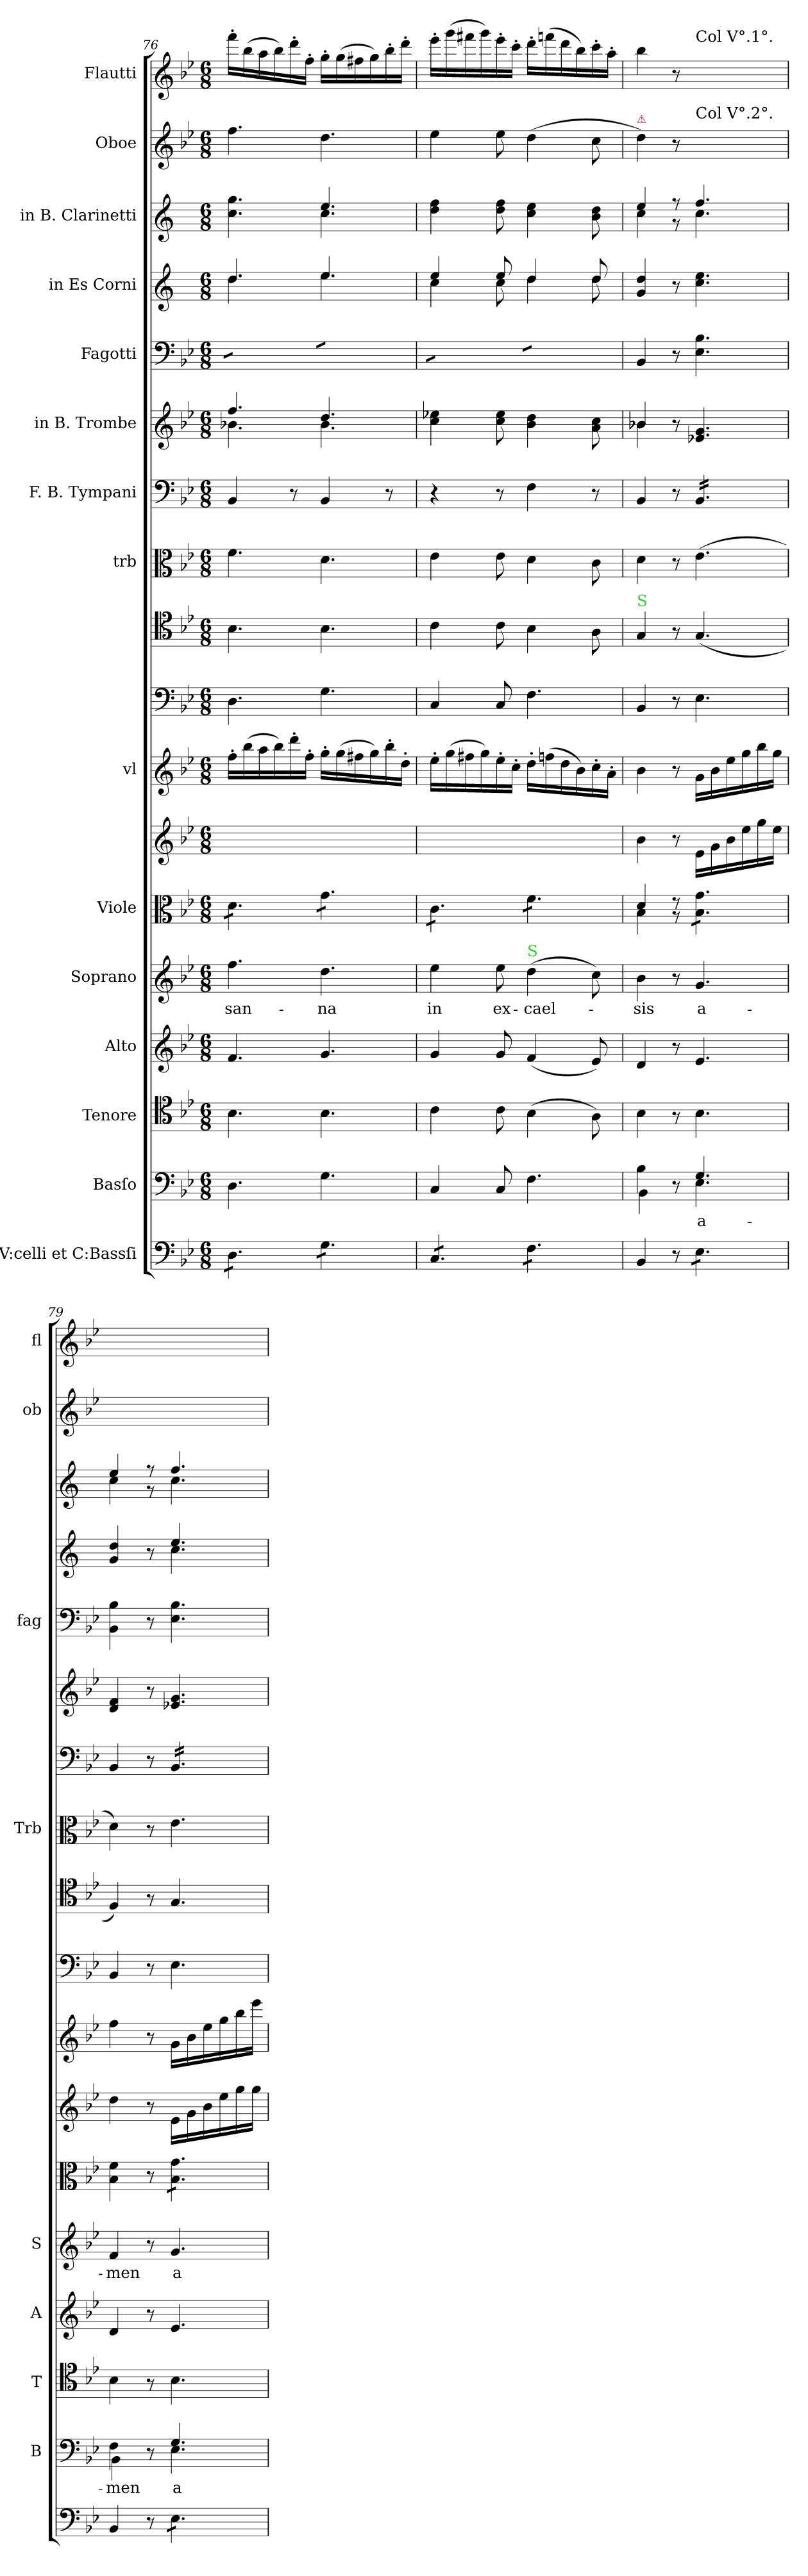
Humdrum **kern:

**kern	**kern	**text	**kern	**kern	**kern	**text	**kern	**kern	**kern	**kern	**kern	**kern	**kern	**kern	**kern	**kern	**kern	**kern	**kern
*part18	*part17	*part17	*part16	*part15	*part14	*part14	*part13	*part12	*part11	*part10	*part9	*part8	*part7	*part6	*part5	*part4	*part3	*part2	*part1
*staff18	*staff17	*staff17	*staff16	*staff15	*staff14	*staff14	*staff13	*staff12	*staff11	*staff10	*staff9	*staff8	*staff7	*staff6	*staff5	*staff4	*staff3	*staff2	*staff1
*I"V:celli et C:Bassſi	*I"Basſo	*	*I"Tenore	*I"Alto	*I"Soprano	*	*I"Viole	*	*I"vl	*	*	*I"trb	*I"F. B. Tympani	*I"in B. Trombe	*I"Fagotti	*I"in Es Corni	*I"in B. Clarinetti	*I"Oboe	*I"Flautti
*	*I'B	*	*I'T	*I'A	*I'S	*	*	*	*	*	*	*I'Trb	*	*	*I'fag	*	*	*I'ob	*I'fl
*clefF4	*clefF4	*	*clefC4	*clefG2	*clefG2	*	*clefC3	*clefG2	*clefG2	*clefF4	*clefC4	*clefC3	*clefF4	*clefG2	*clefF4	*clefG2	*clefG2	*clefG2	*clefG2
*	*	*	*	*	*	*	*	*	*	*	*	*	*	*	*	*ITrd1c2	*ITrd1c2	*	*
*k[b-e-]	*k[b-e-]	*	*k[b-e-]	*k[b-e-]	*k[b-e-]	*	*k[b-e-]	*k[b-e-]	*k[b-e-]	*k[b-e-]	*k[b-e-]	*k[b-e-]	*k[b-e-]	*k[b-e-]	*k[b-e-]	*k[b-e-]	*k[b-e-]	*k[b-e-]	*k[b-e-]
*M6/8	*M6/8	*	*M6/8	*M6/8	*M6/8	*	*M6/8	*M6/8	*M6/8	*M6/8	*M6/8	*M6/8	*M6/8	*M6/8	*M6/8	*M6/8	*M6/8	*M6/8	*M6/8
=76	=76	=76	=76	=76	=76	=76	=76	=76	=76	=76	=76	=76	=76	=76	=76	=76	=76	=76	=76
*	*	*	*	*	*	*	*	*	*	*	*	*	*	*^	*	*^	*^	*	*
*tremolo	*	*	*	*	*	*	*	*	*	*	*	*	*	*	*	*	*	*	*	*	*	*
*	*	*	*	*	*	*	*tremolo	*	*	*	*	*	*	*	*	*	*	*	*	*	*	*
*	*	*	*	*	*	*	*	*	*	*	*	*	*	*	*	*tremolo	*	*	*	*	*	*
8D\L	4.D\	.	4.B-\	4.f/	4.ff\	-san-	8d\L	16ff'\LLyy	16ff'\LL	4.D\	4.B-\	4.f\	4BB-/	4.ff/	4.b-X\	8D\yyL	4.cc/	4.cc\	4.b-\ 4.ff\	4.ryy	4.ff\	16fff'\LL
.	.	.	.	.	.	.	.	(16bb-\yy	(16bb-\	.	.	.	.	.	.	.	.	.	.	.	.	(16bb-\
8D\	.	.	.	.	.	.	8d\	16aa\yy	16aa\	.	.	.	.	.	.	8D\yy	.	.	.	.	.	16aa\
.	.	.	.	.	.	.	.	16bb-\yy)	16bb-\)	.	.	.	.	.	.	.	.	.	.	.	.	16bb-\)
8D\J	.	.	.	.	.	.	8d\J	16ddd'\yy	16ddd'\	.	.	.	8r	.	.	8D\yyJ	.	.	.	.	.	16ddd'\
.	.	.	.	.	.	.	.	16ff'\JJyy	16ff'\JJ	.	.	.	.	.	.	.	.	.	.	.	.	16ff'\JJ
8G\L	4.G\	.	4.B-\	4.g/	4.dd\	-na	8g\L	16gg'\LLyy	16gg'\LL	4.G\	4.B-\	4.d\	4BB-/	4.dd/	4.b-\	8G\yyL	4.dd/	4.dd\	4.dd/	4.b-\	4.dd\	16gg'\LL
.	.	.	.	.	.	.	.	(16gg\yy	(16gg\	.	.	.	.	.	.	.	.	.	.	.	.	(16gg\
8G\	.	.	.	.	.	.	8g\	16ff#X\yy	16ff#X\	.	.	.	.	.	.	8G\yy	.	.	.	.	.	16ff#X\
.	.	.	.	.	.	.	.	16gg\yy)	16gg\)	.	.	.	.	.	.	.	.	.	.	.	.	16gg\)
8G\J	.	.	.	.	.	.	8g\J	16bb-'\yy	16bb-'\	.	.	.	8r	.	.	8G\yyJ	.	.	.	.	.	16bb-'\
.	.	.	.	.	.	.	.	16dd'\JJyy	16dd'\JJ	.	.	.	.	.	.	.	.	.	.	.	.	16ddd'\JJ
*	*	*	*	*	*	*	*	*	*	*	*	*	*	*v	*v	*	*	*	*v	*v	*	*
=77	=77	=77	=77	=77	=77	=77	=77	=77	=77	=77	=77	=77	=77	=77	=77	=77	=77	=77	=77	=77
8C/L	4C/	.	4c\	4g/	4ee-\	in	8c\L	16ee-'\LLyy	16ee-'\LL	4C/	4c\	4e-\	4r	4cc\ 4ee-X\	8C/yyL	4dd/	4b-\	4cc\ 4ee-\	4ee-\	16eee-'\LL
.	.	.	.	.	.	.	.	(16gg\yy	(16gg\	.	.	.	.	.	.	.	.	.	.	(16ggg\
8C/	.	.	.	.	.	.	8c\	16ff#X\yy	16ff#X\	.	.	.	.	.	8C/yy	.	.	.	.	16fff#X\
.	.	.	.	.	.	.	.	16gg\yy)	16gg\)	.	.	.	.	.	.	.	.	.	.	16ggg\)
8C/J	8C/	.	8c\	8g/	8ee-\	ex-	8c\J	16ee-'\yy	16ee-'\	8C/	8c\	8e-\	8r	8cc\ 8ee-\	8C/yyJ	8dd/	8b-\	8cc\ 8ee-\	8ee-\	16eee-'\
.	.	.	.	.	.	.	.	16cc'\JJyy	16cc'\JJ	.	.	.	.	.	.	.	.	.	.	16ccc'\JJ
!	!	!	!	!	!LO:TX:a:color=limegreen:t=S	!	!	!	!	!	!	!	!	!	!	!	!	!	!	!
8F\L	4.F\	.	(4B-\	(4f/	(4dd\	-cael-	8f\L	16dd'\LLyy	16dd'\LL	4.F\	4B-\	4d\	4F\	4b-\ 4dd\	8F\yyL	4cc/	4cc\	4b-\ 4dd\	(4dd\	16ddd'\LL
.	.	.	.	.	.	.	.	(16ffn\yy	(16ffn\	.	.	.	.	.	.	.	.	.	.	(16fffn\
8F\	.	.	.	.	.	.	8f\	16dd\yy	16dd\	.	.	.	.	.	8F\yy	.	.	.	.	16ddd\
.	.	.	.	.	.	.	.	16b-\yy)	16b-\)	.	.	.	.	.	.	.	.	.	.	16bb-\)
8F\J	.	.	8A\)	8e-/)	8cc\)	.	8f\J	16cc'\yy	16cc'\	.	8A\	8c\	8r	8a\ 8cc\	8F\yyJ	8cc/	8cc\	8a\ 8cc\	8cc\	16ccc'\
*	*	*	*	*	*	*	*	*	*	*	*	*	*	*	*Xtremolo	*	*	*	*	*
*	*	*	*	*	*	*	*Xtremolo	*	*	*	*	*	*	*	*	*	*	*	*	*
*Xtremolo	*	*	*	*	*	*	*	*	*	*	*	*	*	*	*	*	*	*	*	*
.	.	.	.	.	.	.	.	16a'\JJyy	16a'\JJ	.	.	.	.	.	.	.	.	.	.	16aa'\JJ
*	*	*	*	*	*	*	*	*	*	*	*	*	*	*	*	*v	*v	*	*	*
=78	=78	=78	=78	=78	=78	=78	=78	=78	=78	=78	=78	=78	=78	=78	=78	=78	=78	=78	=78
*	*^	*	*	*	*	*	*^	*	*	*	*	*	*	*^	*	*	*^	*	*
!	!	!	!	!	!	!	!	!	!	!	!	!	!	!	!	!	!	!	!	!	!	!LO:TX:a:color=crimson:t=⚠	!
!	!	!	!	!	!	!	!	!	!	!	!	!	!LO:TX:a:color=limegreen:t=S	!	!	!	!	!	!	!	!	!	!
4BB-/	4B-\	4BB-\	.	4B-\	4d/	4b-\	-sis	4d/	4B-\	4b-\	4b-\	4BB-/	4G/	4d\	4BB-/	4b-X/	4b-X\	4BB-/	4f/ 4cc/	4dd/	4b-\	4dd\)	4bb-\
8r	8r	8ryy	.	8r	8r	8r	.	8r	8r	8r	8r	8r	8r	8r	8r	8r	2ryy	8r	8r	8r	8r	8r	8r
!	!	!	!	!	!	!	!	!	!	!	!	!	!	!	!	!	!	!	!	!	!	!	!LO:TX:a:t=Col V°.1°.
!	!	!	!	!	!	!	!	!	!	!	!	!	!	!	!	!	!	!	!	!	!	!LO:TX:a:t=Col V°.2°.	!
*tremolo	*	*	*	*	*	*	*	*	*	*	*	*	*	*	*	*	*	*	*	*	*	*	*
*	*	*	*	*	*	*	*	*tremolo	*	*	*	*	*	*	*	*	*	*	*	*	*	*	*
*	*	*	*	*	*	*	*	*	*	*	*	*	*	*	*tremolo	*	*	*	*	*	*	*	*
8E-\L	4.G/	4.E-\	a-	4.B-\	4.e-/	4.g/	a-	8B-\ 8g\L	4.ryy	16e-\LL	16g\LL	4.E-\	(4.G/	(4.e-\	16BB-/LL	4.e-X/ 4.g/	.	4.E-\ 4.B-\	4.b-\ 4.dd\	4.ee-/	4.b-\	16e-\LLyy	16g\LLyy
.	.	.	.	.	.	.	.	.	.	16g\	16b-\	.	.	.	16BB-/	.	.	.	.	.	.	16g\yy	16b-\yy
8E-\	.	.	.	.	.	.	.	8B-\ 8g\	.	16b-\	16ee-\	.	.	.	16BB-/	.	.	.	.	.	.	16b-\yy	16ee-\yy
.	.	.	.	.	.	.	.	.	.	16ee-\	16gg\	.	.	.	16BB-/	.	.	.	.	.	.	16ee-\yy	16gg\yy
8E-\J	.	.	.	.	.	.	.	8B-\ 8g\J	.	16gg\	16bb-\	.	.	.	16BB-/	.	.	.	.	.	.	16gg\yy	16bb-\yy
*	*	*	*	*	*	*	*	*Xtremolo	*	*	*	*	*	*	*	*	*	*	*	*	*	*	*
*Xtremolo	*	*	*	*	*	*	*	*	*	*	*	*	*	*	*	*	*	*	*	*	*	*	*
.	.	.	.	.	.	.	.	.	.	16ee-\JJ	16gg\JJ	.	.	.	16BB-/JJ	.	.	.	.	.	.	16ee-\JJyy	16gg\JJyy
*	*	*	*	*	*	*	*	*	*	*	*	*	*	*	*Xtremolo	*	*	*	*	*	*	*	*
*	*	*	*	*	*	*	*	*v	*v	*	*	*	*	*	*	*v	*v	*	*	*	*	*	*
=79	=79	=79	=79	=79	=79	=79	=79	=79	=79	=79	=79	=79	=79	=79	=79	=79	=79	=79	=79	=79	=79
*	*	*	*	*	*	*	*	*	*	*	*	*	*	*	*	*	*^	*	*	*	*
4BB-/	4F\	4BB-\	-men	4B-\	4d/	4f/	-men	4B-\ 4f\	4dd\	4ff\	4BB-/	4F/)	4d\)	4BB-/	4d/ 4f/	4BB-\ 4B-\	4f/ 4cc/	4.ryy	4dd/	4b-\	4dd\yy	4ff\yy
8r	8r	8ryy	.	8r	8r	8r	.	8r	8r	8r	8r	8r	8r	8r	8r	8r	8r	.	8r	8r	8ryy	8ryy
*tremolo	*	*	*	*	*	*	*	*	*	*	*	*	*	*	*	*	*	*	*	*	*	*
*	*	*	*	*	*	*	*	*tremolo	*	*	*	*	*	*	*	*	*	*	*	*	*	*
*	*	*	*	*	*	*	*	*	*	*	*	*	*	*tremolo	*	*	*	*	*	*	*	*
8E-\L	4.G/	4.E-\	a-	4.B-\	4.e-/	4.g/	a-	8B-\ 8g\L	16e-\LL	16g\LL	4.E-\	4.G/	4.e-\	16BB-/LL	4.e-X/ 4.g/	4.E-\ 4.B-\	4.dd/	4.b-\	4.ee-/	4.b-\	16e-\LLyy	16g\LLyy
.	.	.	.	.	.	.	.	.	16g\	16b-\	.	.	.	16BB-/	.	.	.	.	.	.	16g\yy	16b-\yy
8E-\	.	.	.	.	.	.	.	8B-\ 8g\	16b-\	16ee-\	.	.	.	16BB-/	.	.	.	.	.	.	16b-\yy	16ee-\yy
.	.	.	.	.	.	.	.	.	16ee-\	16gg\	.	.	.	16BB-/	.	.	.	.	.	.	16ee-\yy	16gg\yy
8E-\J	.	.	.	.	.	.	.	8B-\ 8g\J	16gg\	16bb-\	.	.	.	16BB-/	.	.	.	.	.	.	16gg\yy	16bb-\yy
*	*	*	*	*	*	*	*	*Xtremolo	*	*	*	*	*	*	*	*	*	*	*	*	*	*
*Xtremolo	*	*	*	*	*	*	*	*	*	*	*	*	*	*	*	*	*	*	*	*	*	*
.	.	.	.	.	.	.	.	.	16gg\JJ	16eee-\JJ	.	.	.	16BB-/JJ	.	.	.	.	.	.	16gg\JJyy	16eee-\JJyy
*	*	*	*	*	*	*	*	*	*	*	*	*	*	*Xtremolo	*	*	*	*	*	*	*	*
*	*	*	*	*	*	*	*	*	*	*	*	*	*	*	*	*	*v	*v	*	*	*	*
*	*v	*v	*	*	*	*	*	*	*	*	*	*	*	*	*	*	*	*v	*v	*	*
=	=	=	=	=	=	=	=	=	=	=	=	=	=	=	=	=	=	=	=
*-	*-	*-	*-	*-	*-	*-	*-	*-	*-	*-	*-	*-	*-	*-	*-	*-	*-	*-	*-
